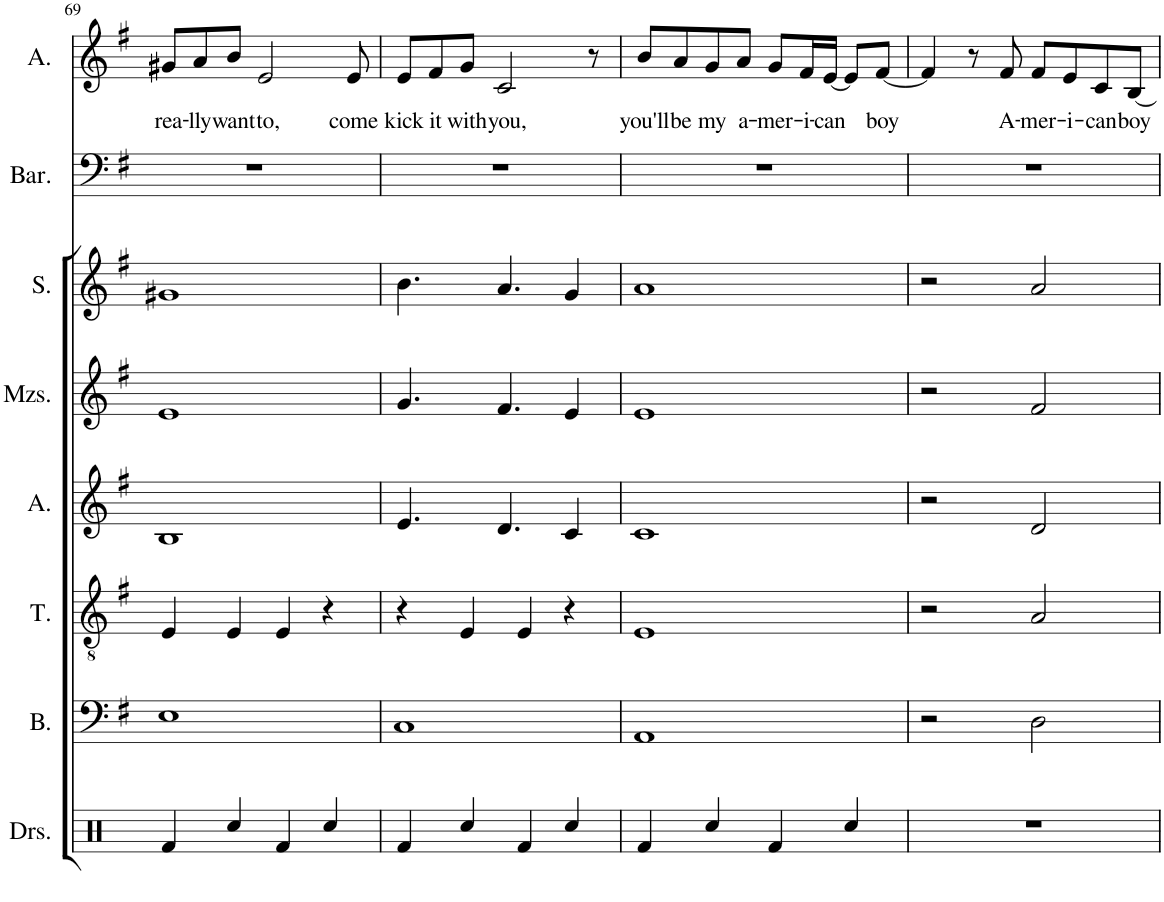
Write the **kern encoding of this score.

**kern	**kern	**kern	**kern	**kern	**kern	**kern	**kern	**text
*part8	*part7	*part6	*part5	*part4	*part3	*part2	*part1	*part1
*staff8	*staff7	*staff6	*staff5	*staff4	*staff3	*staff2	*staff1	*staff1
*I"Drumset	*I"Bass	*I"Tenor	*I"Alto	*I"Mezzo-soprano	*I"Soprano	*I"Baritone	*I"Alto	*
*I'Drs.	*I'B.	*I'T.	*I'A.	*I'Mzs.	*I'S.	*I'Bar.	*I'A.	*
!!LO:PB:g=z
*clefX	*clefF4	*clefGv2	*clefG2	*clefG2	*clefG2	*clefF4	*clefG2	*
*k[]	*k[f#]	*k[f#]	*k[f#]	*k[f#]	*k[f#]	*k[f#]	*k[f#]	*
*M4/4	*M4/4	*M4/4	*M4/4	*M4/4	*M4/4	*M4/4	*M4/4	*
=69	=69	=69	=69	=69	=69	=69	=69	=69
!	!	!	!	!	!	!	!	!LO:LY:b
4Rf/	1E	4E/	1B	1e	1g#X	1r	8g#X/L	rea-
!	!	!	!	!	!	!	!	!LO:LY:b
.	.	.	.	.	.	.	8a/	-lly
!	!	!	!	!	!	!	!	!LO:LY:b
4Rcc/	.	4E/	.	.	.	.	8b/J	want
!	!	!	!	!	!	!	!	!LO:LY:b
.	.	.	.	.	.	.	2e/	to,
4Rf/	.	4E/	.	.	.	.	.	.
4Rcc/	.	4r	.	.	.	.	.	.
!	!	!	!	!	!	!	!	!LO:LY:b
.	.	.	.	.	.	.	8e/	come
=70	=70	=70	=70	=70	=70	=70	=70	=70
!	!	!	!	!	!	!	!	!LO:LY:b
4Rf/	1C	4r	4.e/	4.g/	4.b\	1r	8e/L	kick
!	!	!	!	!	!	!	!	!LO:LY:b
.	.	.	.	.	.	.	8f#/	it
!	!	!	!	!	!	!	!	!LO:LY:b
4Rcc/	.	4E/	.	.	.	.	8g/J	with
!	!	!	!	!	!	!	!	!LO:LY:b
.	.	.	4.d/	4.f#/	4.a/	.	2c/	you,
4Rf/	.	4E/	.	.	.	.	.	.
4Rcc/	.	4r	4c/	4e/	4g/	.	.	.
.	.	.	.	.	.	.	8r	.
=71	=71	=71	=71	=71	=71	=71	=71	=71
!	!	!	!	!	!	!	!	!LO:LY:b
4Rf/	1AA	1E	1c	1e	1a	1r	8b/L	you'll
!	!	!	!	!	!	!	!	!LO:LY:b
.	.	.	.	.	.	.	8a/	be
!	!	!	!	!	!	!	!	!LO:LY:b
4Rcc/	.	.	.	.	.	.	8g/	my
!	!	!	!	!	!	!	!	!LO:LY:b
.	.	.	.	.	.	.	8a/J	a-
!	!	!	!	!	!	!	!	!LO:LY:b
4Rf/	.	.	.	.	.	.	8g/L	-mer-
!	!	!	!	!	!	!	!	!LO:LY:b
.	.	.	.	.	.	.	16f#/L	-i-
!	!	!	!	!	!	!	!	!LO:LY:b
.	.	.	.	.	.	.	[16e/JJ	-can
4Rcc/	.	.	.	.	.	.	8e/L]	.
!	!	!	!	!	!	!	!	!LO:LY:b
.	.	.	.	.	.	.	[8f#/J	boy
=72	=72	=72	=72	=72	=72	=72	=72	=72
1r	2r	2r	2r	2r	2r	1r	4f#/]	.
.	.	.	.	.	.	.	8r	.
!	!	!	!	!	!	!	!	!LO:LY:b
.	.	.	.	.	.	.	8f#/	A-
!	!	!	!	!	!	!	!	!LO:LY:b
.	2D\	2A/	2d/	2f#/	2a/	.	8f#/L	-mer-
!	!	!	!	!	!	!	!	!LO:LY:b
.	.	.	.	.	.	.	8e/	-i-
!	!	!	!	!	!	!	!	!LO:LY:b
.	.	.	.	.	.	.	8c/	-can
!	!	!	!	!	!	!	!	!LO:LY:b
.	.	.	.	.	.	.	[8B/J	boy
=	=	=	=	=	=	=	=	=
*-	*-	*-	*-	*-	*-	*-	*-	*-
